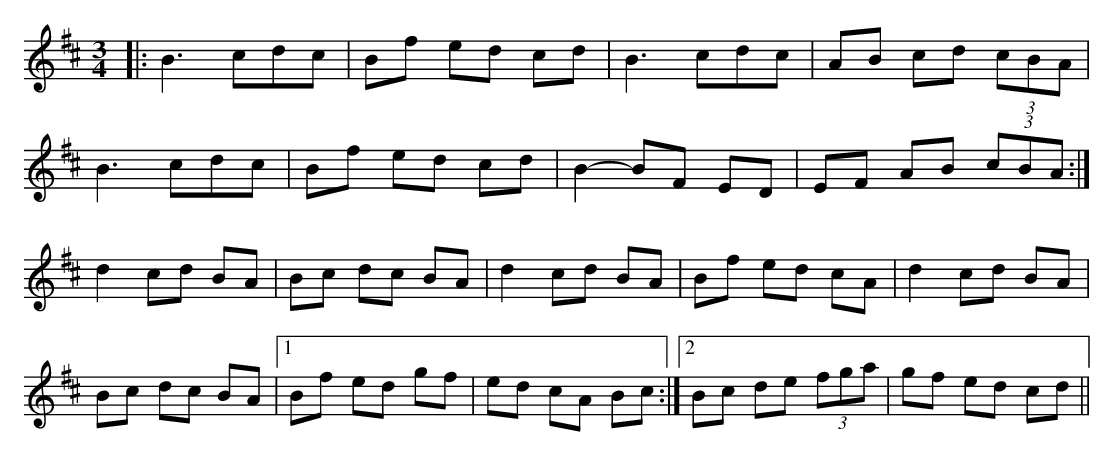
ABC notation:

X:1
M:3/4
K:Bmin
|:B3 cdc|Bf ed cd|B3 cdc|AB cd (3cBA|
B3 cdc|Bf ed cd|B2- BF ED|EF AB (3cBA:|
d2 cd BA|Bc dc BA|d2 cd BA|Bf ed cA|d2 cd BA|
Bc dc BA|1 Bf ed gf|ed cA Bc:|2 Bc de (3fga|gf ed cd||
